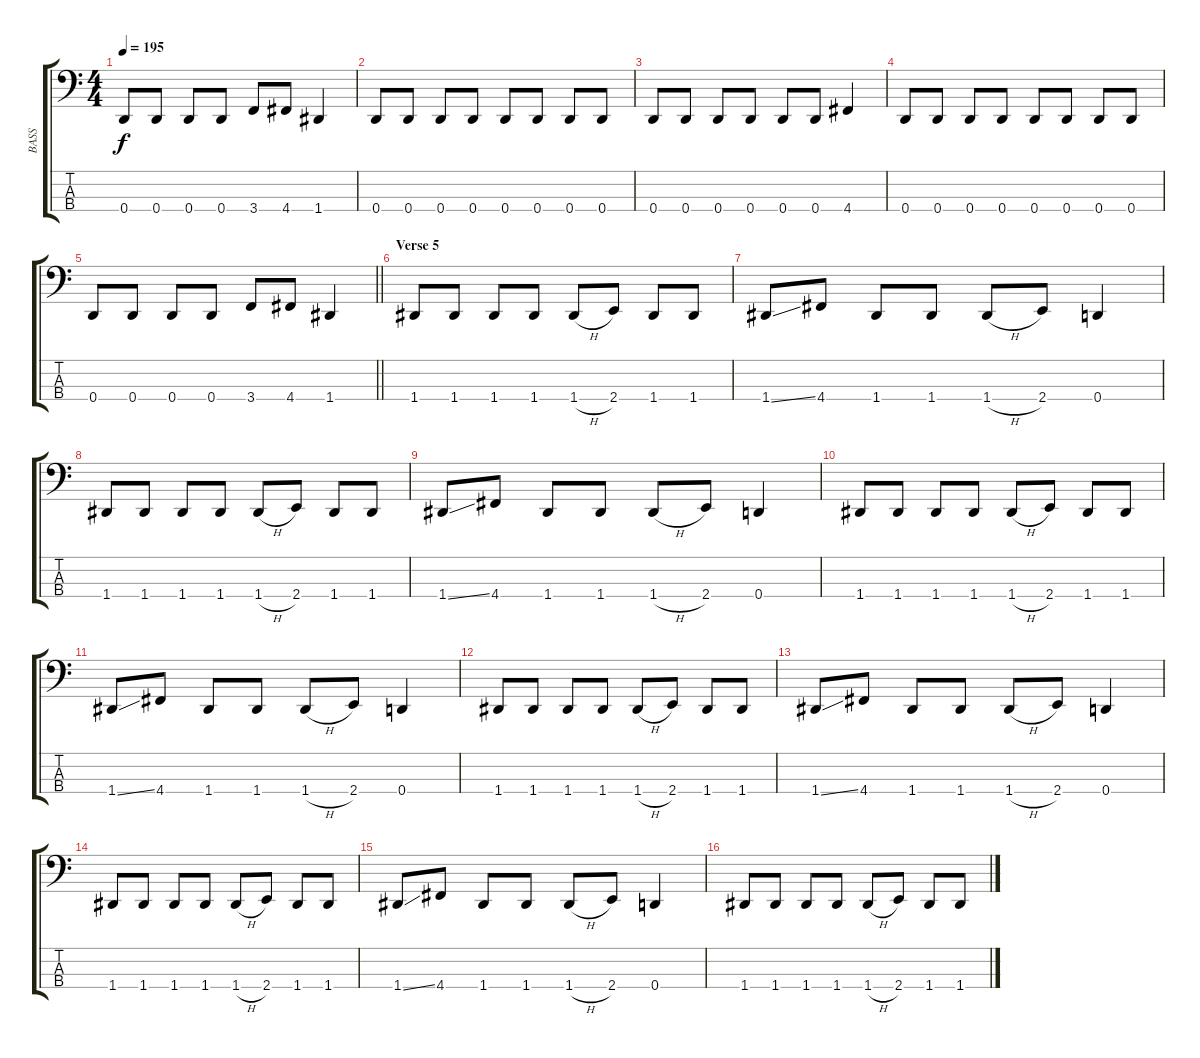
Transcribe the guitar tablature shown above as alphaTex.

\track ("BASS" "BASS") {instrument electricbassfinger}
\staff {score tabs}
\tuning (F2 C2 G1 D1) {hide}
\ts (4 4)
\tempo 195
\clef f4
\ks c
0.4.8{dy f} 0.4.8 0.4.8 0.4.8 3.4.8 4.4.8 1.4.4 |
0.4.8 0.4.8 0.4.8 0.4.8 0.4.8 0.4.8 0.4.8 0.4.8 |
0.4.8 0.4.8 0.4.8 0.4.8 0.4.8 0.4.8 4.4.4 |
0.4.8 0.4.8 0.4.8 0.4.8 0.4.8 0.4.8 0.4.8 0.4.8 |
\barLineRight lightlight
0.4.8 0.4.8 0.4.8 0.4.8 3.4.8 4.4.8 1.4.4 |
\section ("" "Verse 5")
1.4.8 1.4.8 1.4.8 1.4.8 1.4{h}.8 2.4.8 1.4.8 1.4.8 |
1.4{ss}.8 4.4.8 1.4.8 1.4.8 1.4{h}.8 2.4.8 0.4.4 |
1.4.8 1.4.8 1.4.8 1.4.8 1.4{h}.8 2.4.8 1.4.8 1.4.8 |
1.4{ss}.8 4.4.8 1.4.8 1.4.8 1.4{h}.8 2.4.8 0.4.4 |
1.4.8 1.4.8 1.4.8 1.4.8 1.4{h}.8 2.4.8 1.4.8 1.4.8 |
1.4{ss}.8 4.4.8 1.4.8 1.4.8 1.4{h}.8 2.4.8 0.4.4 |
1.4.8 1.4.8 1.4.8 1.4.8 1.4{h}.8 2.4.8 1.4.8 1.4.8 |
1.4{ss}.8 4.4.8 1.4.8 1.4.8 1.4{h}.8 2.4.8 0.4.4 |
1.4.8 1.4.8 1.4.8 1.4.8 1.4{h}.8 2.4.8 1.4.8 1.4.8 |
1.4{ss}.8 4.4.8 1.4.8 1.4.8 1.4{h}.8 2.4.8 0.4.4 |
1.4.8 1.4.8 1.4.8 1.4.8 1.4{h}.8 2.4.8 1.4.8 1.4.8
